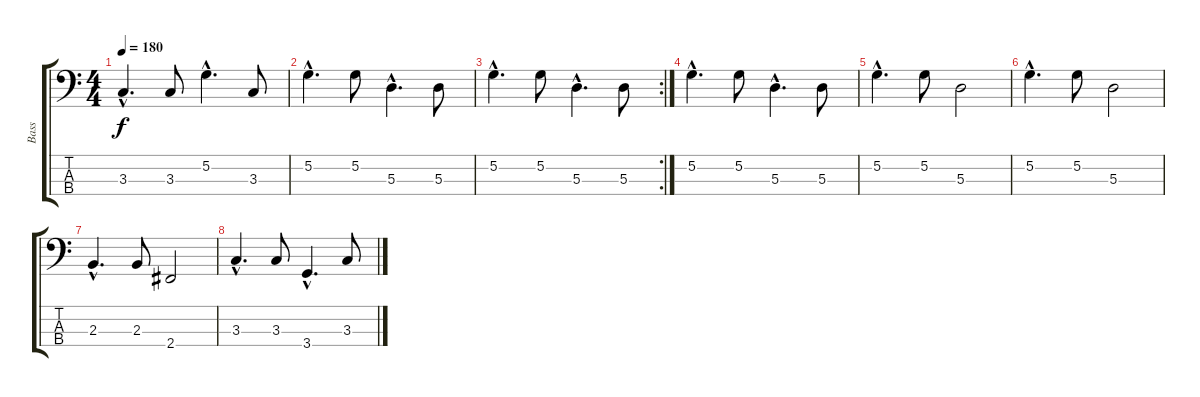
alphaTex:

\track ("Bass " "Bass ") {instrument electricbasspick}
\staff {score tabs}
\tuning (G2 D2 A1 E1) {hide}
\ts (4 4)
\tempo 180
\clef f4
\ks c
3.3{hac}.4{d dy f} 3.3.8 5.2{hac}.4{d} 3.3.8 |
5.2{hac}.4{d} 5.2.8 5.3{hac}.4{d} 5.3.8 |
\rc 2
5.2{hac}.4{d} 5.2.8 5.3{hac}.4{d} 5.3.8 |
5.2{hac}.4{d} 5.2.8 5.3{hac}.4{d} 5.3.8 |
5.2{hac}.4{d} 5.2.8 5.3.2 |
5.2{hac}.4{d} 5.2.8 5.3.2 |
2.3{hac}.4{d} 2.3.8 2.4.2 |
3.3{hac}.4{d} 3.3.8 3.4{hac}.4{d} 3.3.8
